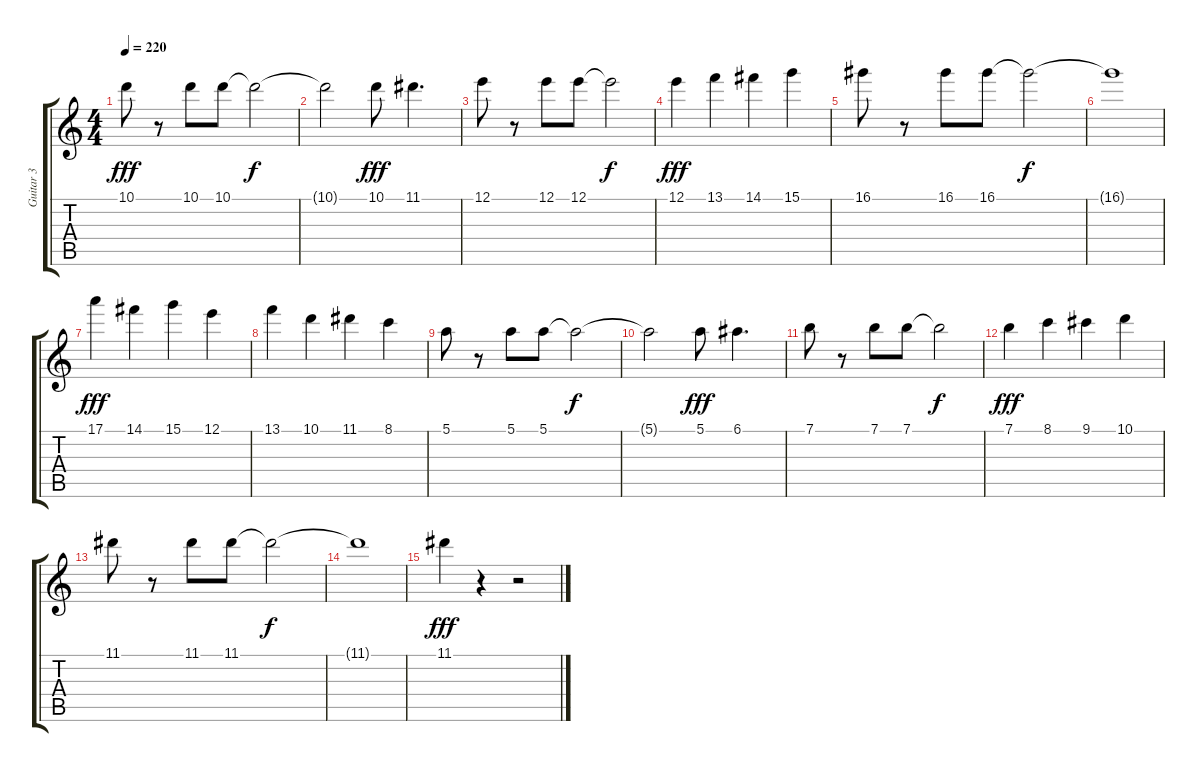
\track ("Guitar 3" "Guitar 3") {instrument distortionguitar}
\staff {score tabs}
\tuning (E4 B3 G3 D3 A2 E2) {hide}
\ts (4 4)
\tempo 220
\clef g2
\ks c
10.1.8{dy fff} r.8 10.1.8 10.1.8 10.1{t}.2{dy f} |
10.1{t}.2 10.1.8{dy fff} 11.1.4{d} |
12.1.8 r.8 12.1.8 12.1.8 12.1{t}.2{dy f} |
12.1.4{dy fff} 13.1.4 14.1.4 15.1.4 |
16.1.8 r.8 16.1.8 16.1.8 16.1{t}.2{dy f} |
16.1{t}.1 |
17.1.4{dy fff} 14.1.4 15.1.4 12.1.4 |
13.1.4 10.1.4 11.1.4 8.1.4 |
5.1.8 r.8 5.1.8 5.1.8 5.1{t}.2{dy f} |
5.1{t}.2 5.1.8{dy fff} 6.1.4{d} |
7.1.8 r.8 7.1.8 7.1.8 7.1{t}.2{dy f} |
7.1.4{dy fff} 8.1.4 9.1.4 10.1.4 |
11.1.8 r.8 11.1.8 11.1.8 11.1{t}.2{dy f} |
11.1{t}.1 |
11.1.4{dy fff} r.4 r.2
